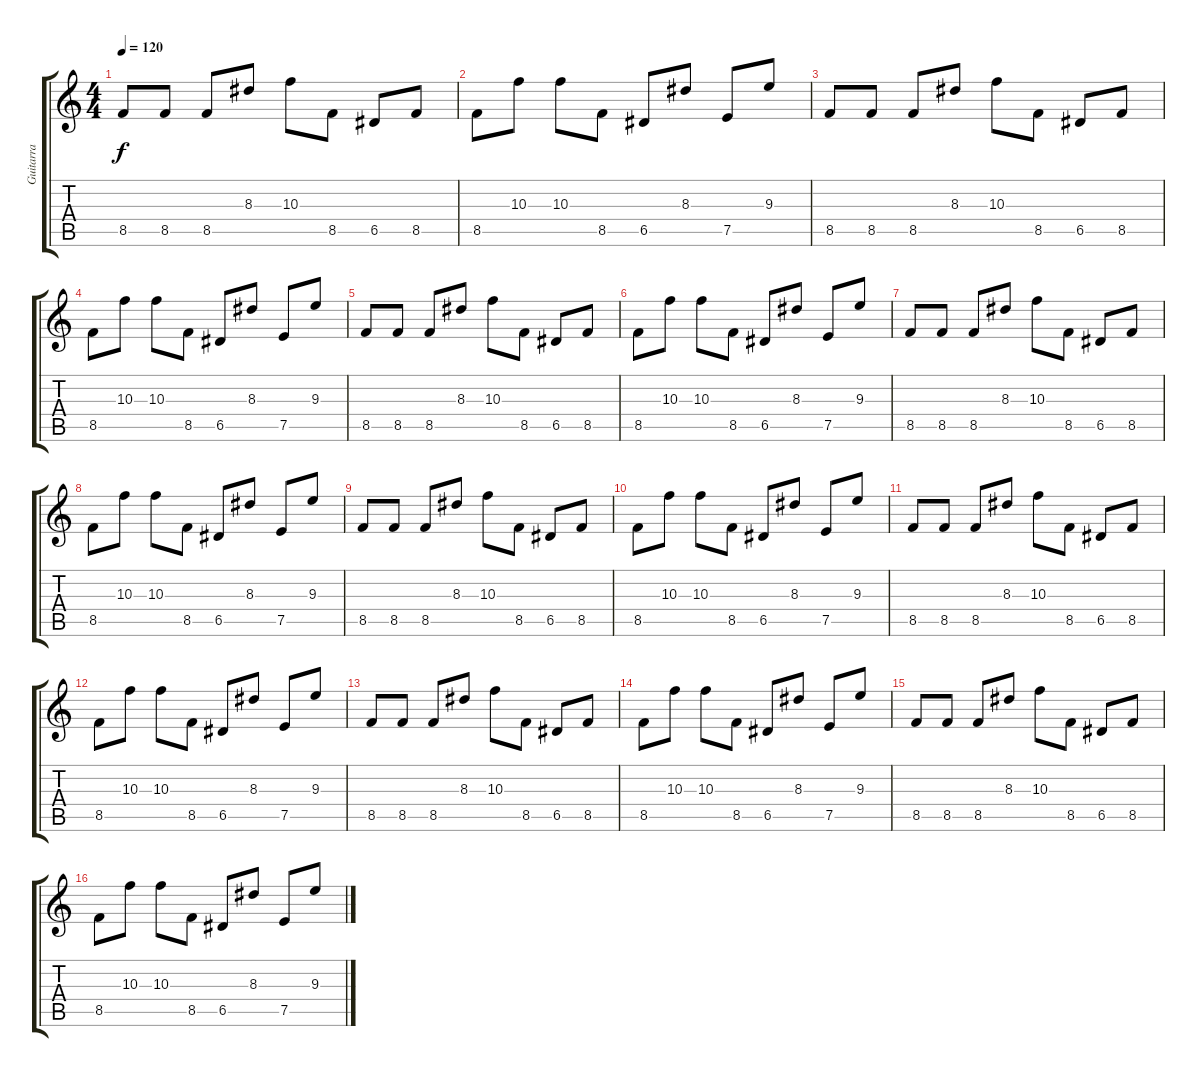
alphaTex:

\track ("Guitarra" "Guitarra") {instrument distortionguitar}
\staff {score tabs}
\tuning (E4 B3 G3 D3 A2 E2) {hide}
\ts (4 4)
\tempo 120
\clef g2
\ks c
8.5.8{dy f} 8.5.8 8.5.8 8.3.8 10.3.8 8.5.8 6.5.8 8.5.8 |
8.5.8 10.3.8 10.3.8 8.5.8 6.5.8 8.3.8 7.5.8 9.3.8 |
8.5.8 8.5.8 8.5.8 8.3.8 10.3.8 8.5.8 6.5.8 8.5.8 |
8.5.8 10.3.8 10.3.8 8.5.8 6.5.8 8.3.8 7.5.8 9.3.8 |
8.5.8 8.5.8 8.5.8 8.3.8 10.3.8 8.5.8 6.5.8 8.5.8 |
8.5.8 10.3.8 10.3.8 8.5.8 6.5.8 8.3.8 7.5.8 9.3.8 |
8.5.8 8.5.8 8.5.8 8.3.8 10.3.8 8.5.8 6.5.8 8.5.8 |
8.5.8 10.3.8 10.3.8 8.5.8 6.5.8 8.3.8 7.5.8 9.3.8 |
8.5.8 8.5.8 8.5.8 8.3.8 10.3.8 8.5.8 6.5.8 8.5.8 |
8.5.8 10.3.8 10.3.8 8.5.8 6.5.8 8.3.8 7.5.8 9.3.8 |
8.5.8 8.5.8 8.5.8 8.3.8 10.3.8 8.5.8 6.5.8 8.5.8 |
8.5.8 10.3.8 10.3.8 8.5.8 6.5.8 8.3.8 7.5.8 9.3.8 |
8.5.8 8.5.8 8.5.8 8.3.8 10.3.8 8.5.8 6.5.8 8.5.8 |
8.5.8 10.3.8 10.3.8 8.5.8 6.5.8 8.3.8 7.5.8 9.3.8 |
8.5.8 8.5.8 8.5.8 8.3.8 10.3.8 8.5.8 6.5.8 8.5.8 |
8.5.8 10.3.8 10.3.8 8.5.8 6.5.8 8.3.8 7.5.8 9.3.8
